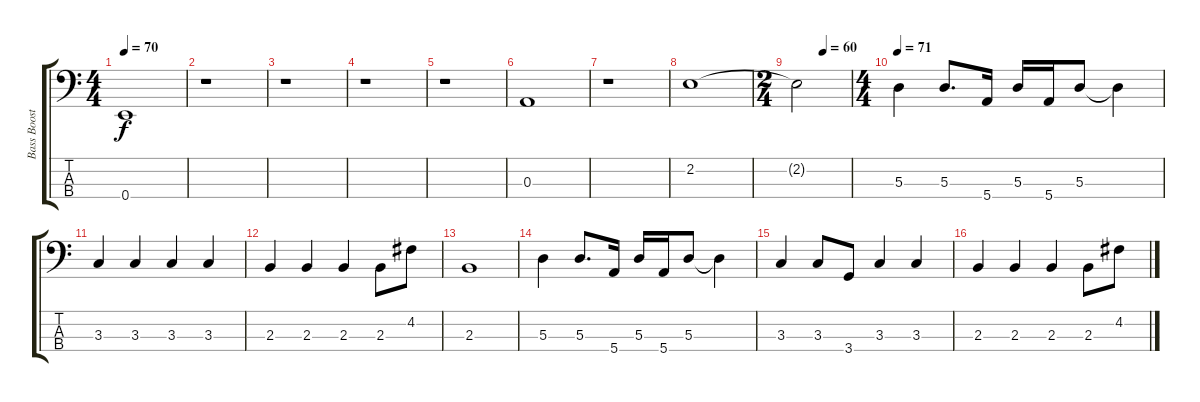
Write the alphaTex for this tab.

\track ("Bass Boost" "Bass Boost") {instrument electricbassfinger}
\staff {score tabs}
\tuning (G2 D2 A1 E1) {hide}
\ts (4 4)
\tempo 70
\clef f4
\ks c
0.4{t}.1{dy f} |
r.1 |
r.1 |
r.1 |
r.1 |
0.3.1 |
r.1 |
2.2.1 |
\ts (2 4)
\tempo (60 0.5)
2.2{t}.2 |
\ts (4 4)
\tempo 68
\tempo 71
5.3.4 5.3.8{d} 5.4.16 5.3.16 5.4.16 5.3.8 5.3{t}.4 |
3.3.4 3.3.4 3.3.4 3.3.4 |
2.3.4 2.3.4 2.3.4 2.3.8 4.2.8 |
2.3.1 |
5.3.4 5.3.8{d} 5.4.16 5.3.16 5.4.16 5.3.8 5.3{t}.4 |
3.3.4 3.3.8 3.4.8 3.3.4 3.3.4 |
2.3.4 2.3.4 2.3.4 2.3.8 4.2.8
